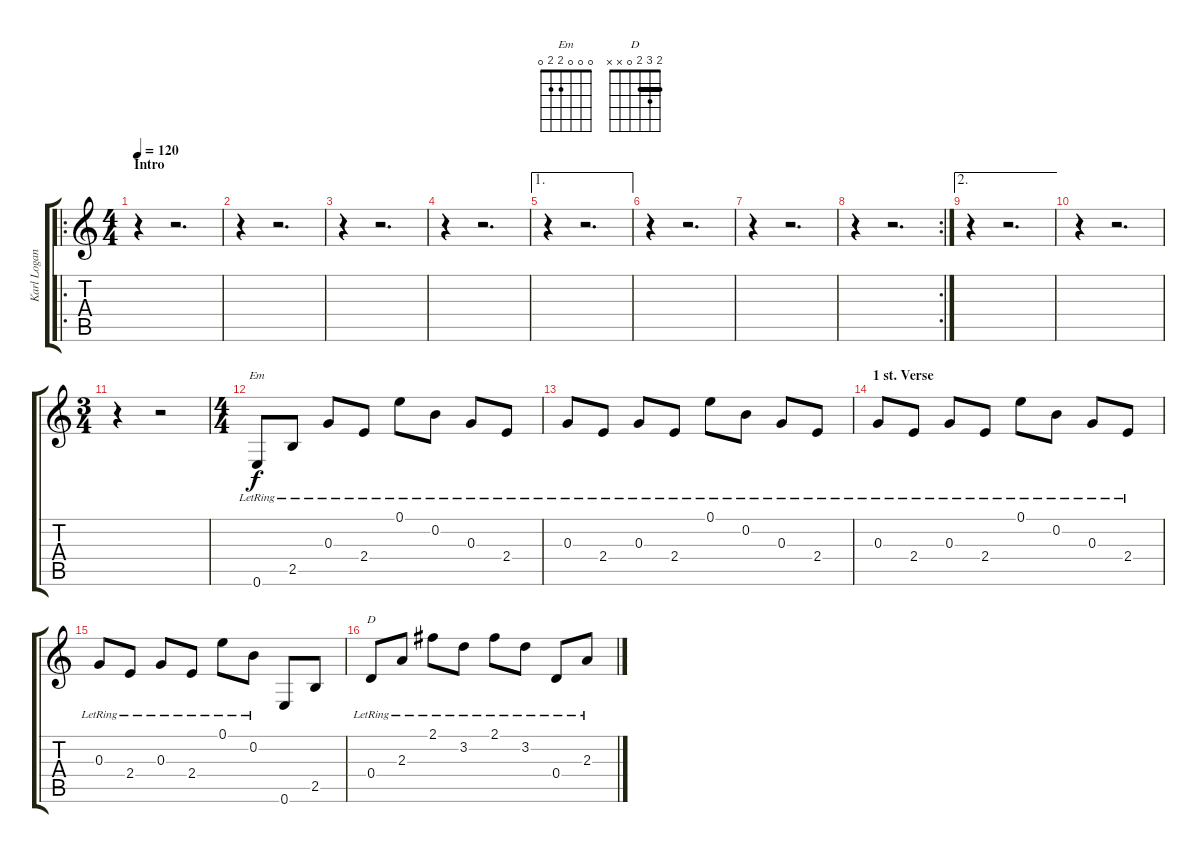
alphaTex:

\track ("Karl Logan arpeggios" "Karl Logan") {instrument electricguitarjazz}
\staff {score tabs}
\tuning (E4 B3 G3 D3 A2 E2) {hide}
\chord ("Em" 0 0 0 2 2 0)
\chord ("D" 2 3 2 0 x x) {barre 2}
\ro
\ts (4 4)
\section ("" "Intro")
\tempo 120
\clef g2
\ks c
r.4{dy f instrument electricguitarjazz} r.2{d} |
r.4 r.2{d} |
r.4 r.2{d} |
r.4 r.2{d} |
\ae 1
r.4 r.2{d} |
r.4 r.2{d} |
r.4 r.2{d} |
\rc 2
r.4 r.2{d} |
\ae 2
r.4 r.2{d} |
r.4 r.2{d} |
\ts (3 4)
r.4 r.2 |
\ts (4 4)
0.6{lr}.8{ch "Em"} 2.5{lr}.8 0.3{lr}.8 2.4{lr}.8 0.1{lr}.8 0.2{lr}.8 0.3{lr}.8 2.4{lr}.8 |
0.3{lr}.8 2.4{lr}.8 0.3{lr}.8 2.4{lr}.8 0.1{lr}.8 0.2{lr}.8 0.3{lr}.8 2.4{lr}.8 |
\section ("" "1 st. Verse")
0.3{lr}.8 2.4{lr}.8 0.3{lr}.8 2.4{lr}.8 0.1{lr}.8 0.2{lr}.8 0.3{lr}.8 2.4{lr}.8 |
0.3{lr}.8 2.4{lr}.8 0.3{lr}.8 2.4{lr}.8 0.1{lr}.8 0.2{lr}.8 0.6.8 2.5.8 |
0.4{lr}.8{ch "D"} 2.3{lr}.8 2.1{lr}.8 3.2{lr}.8 2.1{lr}.8 3.2{lr}.8 0.4{lr}.8 2.3{lr}.8
